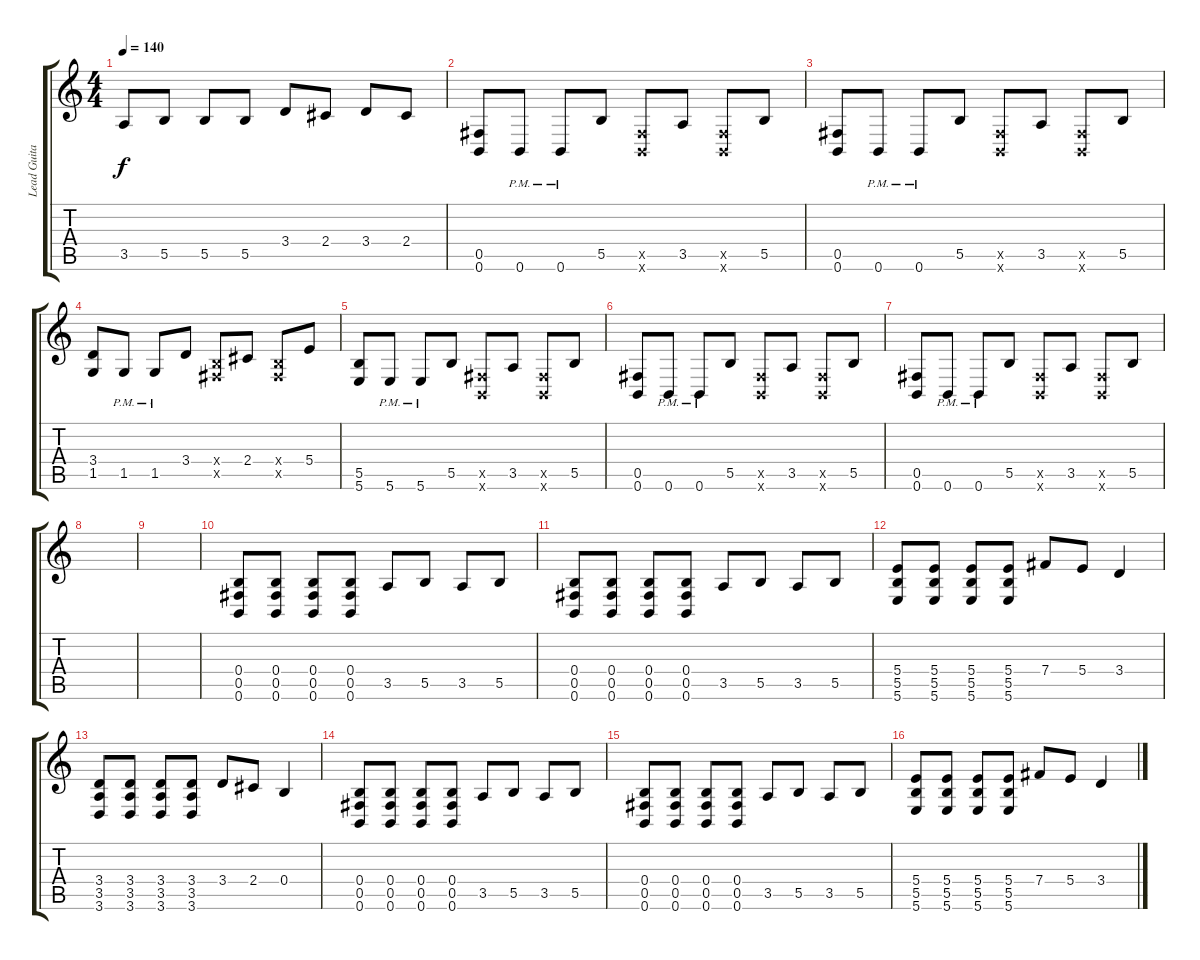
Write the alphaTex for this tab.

\track ("Lead Guitar" "Lead Guita") {instrument distortionguitar}
\staff {score tabs}
\tuning (Db4 Ab3 E3 B2 Gb2 B1) {hide}
\ts (4 4)
\tempo 140
\clef g2
\ks c
3.5.8{dy f} 5.5.8 5.5.8 5.5.8 3.4.8 2.4.8 3.4.8 2.4.8 |
(0.5 0.6).8 0.6{pm}.8 0.6{pm}.8 5.5.8 (0.5{x} 0.6{x}).8 3.5.8 (0.5{x} 0.6{x}).8 5.5.8 |
(0.5 0.6).8 0.6{pm}.8 0.6{pm}.8 5.5.8 (0.5{x} 0.6{x}).8 3.5.8 (0.5{x} 0.6{x}).8 5.5.8 |
(3.4 1.5).8 1.5{pm}.8 1.5{pm}.8 3.4.8 (0.4{x} 0.5{x}).8 2.4.8 (0.4{x} 0.5{x}).8 5.4.8 |
(5.5 5.6).8 5.6{pm}.8 5.6{pm}.8 5.5.8 (0.5{x} 0.6{x}).8 3.5.8 (0.5{x} 0.6{x}).8 5.5.8 |
(0.5 0.6).8 0.6{pm}.8 0.6{pm}.8 5.5.8 (0.5{x} 0.6{x}).8 3.5.8 (0.5{x} 0.6{x}).8 5.5.8 |
(0.5 0.6).8 0.6{pm}.8 0.6{pm}.8 5.5.8 (0.5{x} 0.6{x}).8 3.5.8 (0.5{x} 0.6{x}).8 5.5.8 |
|
|
(0.4 0.5 0.6).8 (0.4 0.5 0.6).8 (0.4 0.5 0.6).8 (0.4 0.5 0.6).8 3.5.8 5.5.8 3.5.8 5.5.8 |
(0.4 0.5 0.6).8 (0.4 0.5 0.6).8 (0.4 0.5 0.6).8 (0.4 0.5 0.6).8 3.5.8 5.5.8 3.5.8 5.5.8 |
(5.4 5.5 5.6).8 (5.4 5.5 5.6).8 (5.4 5.5 5.6).8 (5.4 5.5 5.6).8 7.4.8 5.4.8 3.4.4 |
(3.4 3.5 3.6).8 (3.4 3.5 3.6).8 (3.4 3.5 3.6).8 (3.4 3.5 3.6).8 3.4.8 2.4.8 0.4.4 |
(0.4 0.5 0.6).8 (0.4 0.5 0.6).8 (0.4 0.5 0.6).8 (0.4 0.5 0.6).8 3.5.8 5.5.8 3.5.8 5.5.8 |
(0.4 0.5 0.6).8 (0.4 0.5 0.6).8 (0.4 0.5 0.6).8 (0.4 0.5 0.6).8 3.5.8 5.5.8 3.5.8 5.5.8 |
(5.4 5.5 5.6).8 (5.4 5.5 5.6).8 (5.4 5.5 5.6).8 (5.4 5.5 5.6).8 7.4.8 5.4.8 3.4.4
